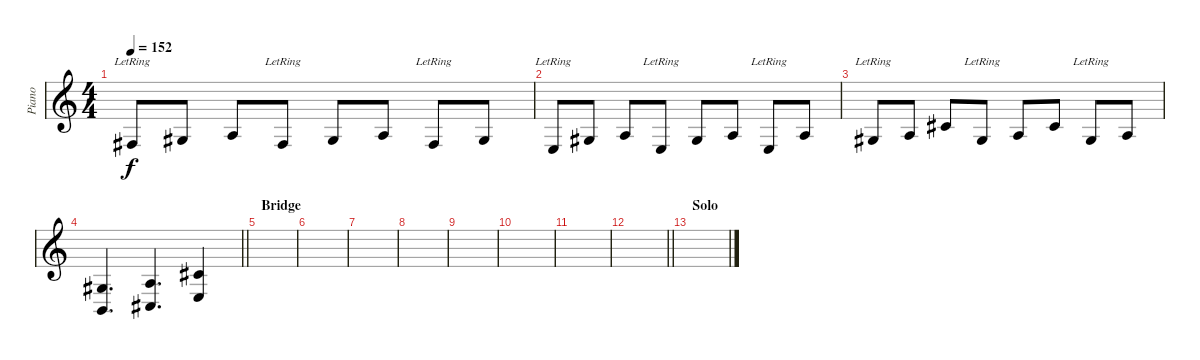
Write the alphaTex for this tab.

\track ("Piano" "Piano") {instrument acousticgrandpiano}
\staff {score}
\tuning (E4 B3 G3 D3 A2 E2) {hide}
\ts (4 4)
\tempo 152
\clef g2
\ks c
9.5{lr}.8{dy f} 6.4.8 7.4.8 9.5{lr}.8 6.4.8 7.4.8 9.5{lr}.8 6.4.8 |
7.5{lr}.8 6.4.8 7.4.8 7.5{lr}.8 6.4.8 7.4.8 7.5{lr}.8 7.4.8 |
6.4{lr}.8 2.3.8 6.3.8 6.4{lr}.8 2.3.8 6.3.8 6.4{lr}.8 2.3.8 |
\barLineRight lightlight
(6.4 2.5).4{d} (7.4 4.5).4{d} (6.3 2.4).4 |
\section ("" "Bridge")
|
|
|
|
|
|
|
\barLineRight lightlight
|
\section ("" "Solo")
